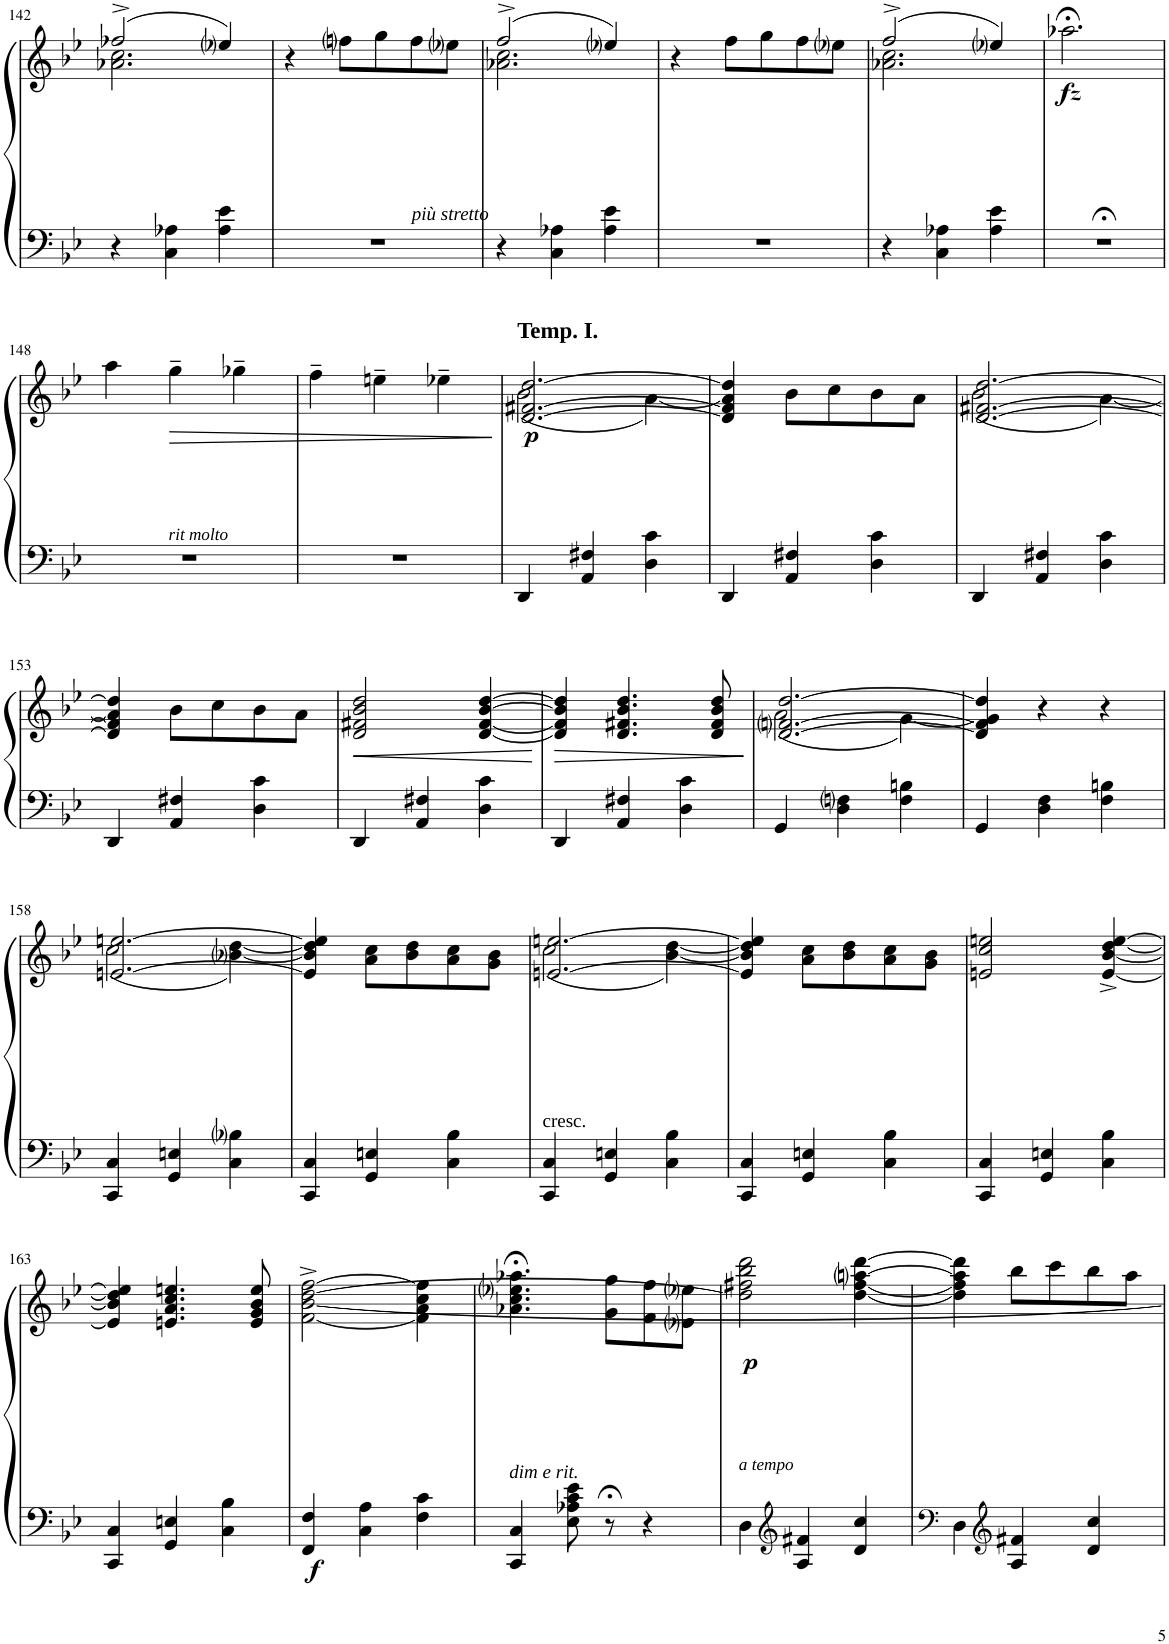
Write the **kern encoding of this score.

**kern	**kern	**dynam
*part1	*part1	*part1
*staff2	*staff1	*staff1/2
*I"Midi_1	*	*
!!LO:PB:g=z
*clefF4	*clefG2	*
*k[b-e-]	*k[b-e-]	*
*B-:	*B-:	*
*M3/4	*M3/4	*
=142	=142	=142
*	*^	*
4r	(2ff-X^/	2.a-X\ 2.cc\	.
4C\ 4A-X\	.	.	.
4A-\ 4e-\	4ee-i/)	.	.
*	*v	*v	*
=143	=143	=143
2.r	4r	.
.	8ffni\L	.
.	8gg\	.
!	!LO:TX:b:i:t=più stretto	!
.	8ff\	.
.	8ee-i\J	.
=144	=144	=144
*	*^	*
4r	(2ff^/	2.a-X\ 2.cc\	.
4C\ 4A-X\	.	.	.
4A-\ 4e-\	4ee-i/)	.	.
*	*v	*v	*
=145	=145	=145
2.r	4r	.
.	8ff\L	.
.	8gg\	.
.	8ff\	.
.	8ee-i\J	.
=146	=146	=146
*	*^	*
4r	(2ff^/	2.a-X\ 2.cc\	.
4C\ 4A-X\	.	.	.
4A-\ 4e-\	4ee-i/)	.	.
*	*v	*v	*
=147	=147	=147
!	!	!LO:DY:b
2.r;<	2.aa-X;<\	fz
!!LO:LB:g=z
=148	=148	=148
2.r	4aa\	.
!	!LO:TX:b:i:t=rit molto	!
!	!	!LO:HP:b
.	4gg~\	>
.	4gg-X~\	.
=149	=149	=149
2.r	4ff~\	.
.	4een~\	.
.	4ee-X~\	.
.	.	]
=150	=150	=150
*	*^	*
!	!LO:TX:a:B:t=Temp. I.	!	!
!	!	!	!LO:DY:b
4DD/	[2.d/ [2.f#X/ [2.dd/	(2b-\	p
4AA/ 4F#X/	.	.	.
4D\ 4c\	.	[4a\)	.
*	*v	*v	*
=151	=151	=151
4DD/	4d/] 4f#/] 4a/] 4dd/]	.
4AA/ 4F#X/	8b-\L	.
.	8cc\	.
4D\ 4c\	8b-\	.
.	8a\J	.
=152	=152	=152
*	*^	*
4DD/	[2.d/ [2.f#X/ [2.dd/	(2b-\	.
4AA/ 4F#X/	.	.	.
4D\ 4c\	.	[4a\)	.
*	*v	*v	*
!!LO:LB:g=z
=153	=153	=153
4DD/	4d/] 4f#/] 4a/] 4dd/]	.
4AA/ 4F#X/	8b-\L	.
.	8cc\	.
4D\ 4c\	8b-\	.
.	8a\J	.
=154	=154	=154
!	!	!LO:HP:b
4DD/	2d/ 2f#X/ 2b-/ 2dd/	<
4AA/ 4F#X/	.	.
4D\ 4c\	[4d/ [4f#/ [4b-/ [4dd/	.
.	.	[
=155	=155	=155
!	!	!LO:HP:b
4DD/	4d/] 4f#/] 4b-/] 4dd/]	>
4AA/ 4F#X/	4.d/ 4.f#X/ 4.b-/ 4.dd/	.
4D\ 4c\	.	.
.	8d/ 8f#/ 8b-/ 8dd/	.
.	.	]
=156	=156	=156
*	*^	*
4GG/	[2.d/ [2.fni/ [2.dd/	(2a\	.
4D\ 4Fni\	.	.	.
4F\ 4Bn\	.	[4g\)	.
*	*v	*v	*
=157	=157	=157
4GG/	4d/] 4f/] 4g/] 4dd/]	.
4D\ 4F\	4r	.
4F\ 4Bn\	4r	.
!!LO:LB:g=z
=158	=158	=158
*	*^	*
4CC/ 4C/	[2.en/ [2.een/	(2cc\	.
4GG/ 4En/	.	.	.
4C\ 4B-i\	.	[4b-i\ [4dd\)	.
*	*v	*v	*
=159	=159	=159
4CC/ 4C/	4e/] 4b-/] 4dd/] 4ee/]	.
4GG/ 4En/	8a\ 8cc\L	.
.	8b-\ 8dd\	.
4C\ 4B-\	8a\ 8cc\	.
.	8g\ 8b-\J	.
=160	=160	=160
*	*^	*
!	!LO:TX:b:t=cresc.	!	!
4CC/ 4C/	[2.en/ [2.een/	(2cc\	.
4GG/ 4En/	.	.	.
4C\ 4B-\	.	[4b-\ [4dd\)	.
*	*v	*v	*
=161	=161	=161
4CC/ 4C/	4e/] 4b-/] 4dd/] 4ee/]	.
4GG/ 4En/	8a\ 8cc\L	.
.	8b-\ 8dd\	.
4C\ 4B-\	8a\ 8cc\	.
.	8g\ 8b-\J	.
=162	=162	=162
4CC/ 4C/	2en/ 2cc/ 2een/	.
4GG/ 4En/	.	.
4C\ 4B-\	[4e/^ [4b-/^ [4dd/^ [4ee/^	.
!!LO:LB:g=z
=163	=163	=163
4CC/ 4C/	4e/] 4b-/] 4dd/] 4ee/]	.
4GG/ 4En/	4.en/ 4.a/ 4.cc/ 4.een/	.
4C\ 4B-\	.	.
.	8e/ 8g/ 8b-/ 8ee/	.
=164	=164	=164
!	!	!LO:DY:b=2
4FF/ 4F/	[2f\^ [2b-\^ [2dd\^ [2ff\^	f
4C\ 4A\	.	.
4F\ 4c\	4f\] 4a\ 4cc\ 4ff\]	.
=165	=165	=165
!	!LO:TX:b:i:t=dim e rit.	!
4CC/ 4C/	4.a-X\;< 4.cc\;< 4.ee-i\;< 4.aa-X\;<	.
8E-\ 8A-X\ 8c\ 8e-\	.	.
8r;<	8g\ 8gg\L	.
4r	8f\ 8ff\	.
.	8e-i\ 8ee-i\J	.
=166	=166	=166
!LO:TX:a:i:t=a tempo	!	!
!	!	!LO:DY:b
4D\	2dd\] 2ff#X\ 2bb-\ 2ddd\	p
*clefG2	*	*
4A/ 4f#X/	.	.
4d/ 4cc/	[4dd\ [4ff#\ [4aani\ [4ddd\	.
=167	=167	=167
*clefF4	*	*
4D\	4dd\] 4ff#\] 4aa\] 4ddd\]	.
*clefG2	*	*
4A/ 4f#X/	8bb-\L	.
.	8ccc\	.
4d/ 4cc/	8bb-\	.
.	8aa\J	.
=	=	=
*-	*-	*-
